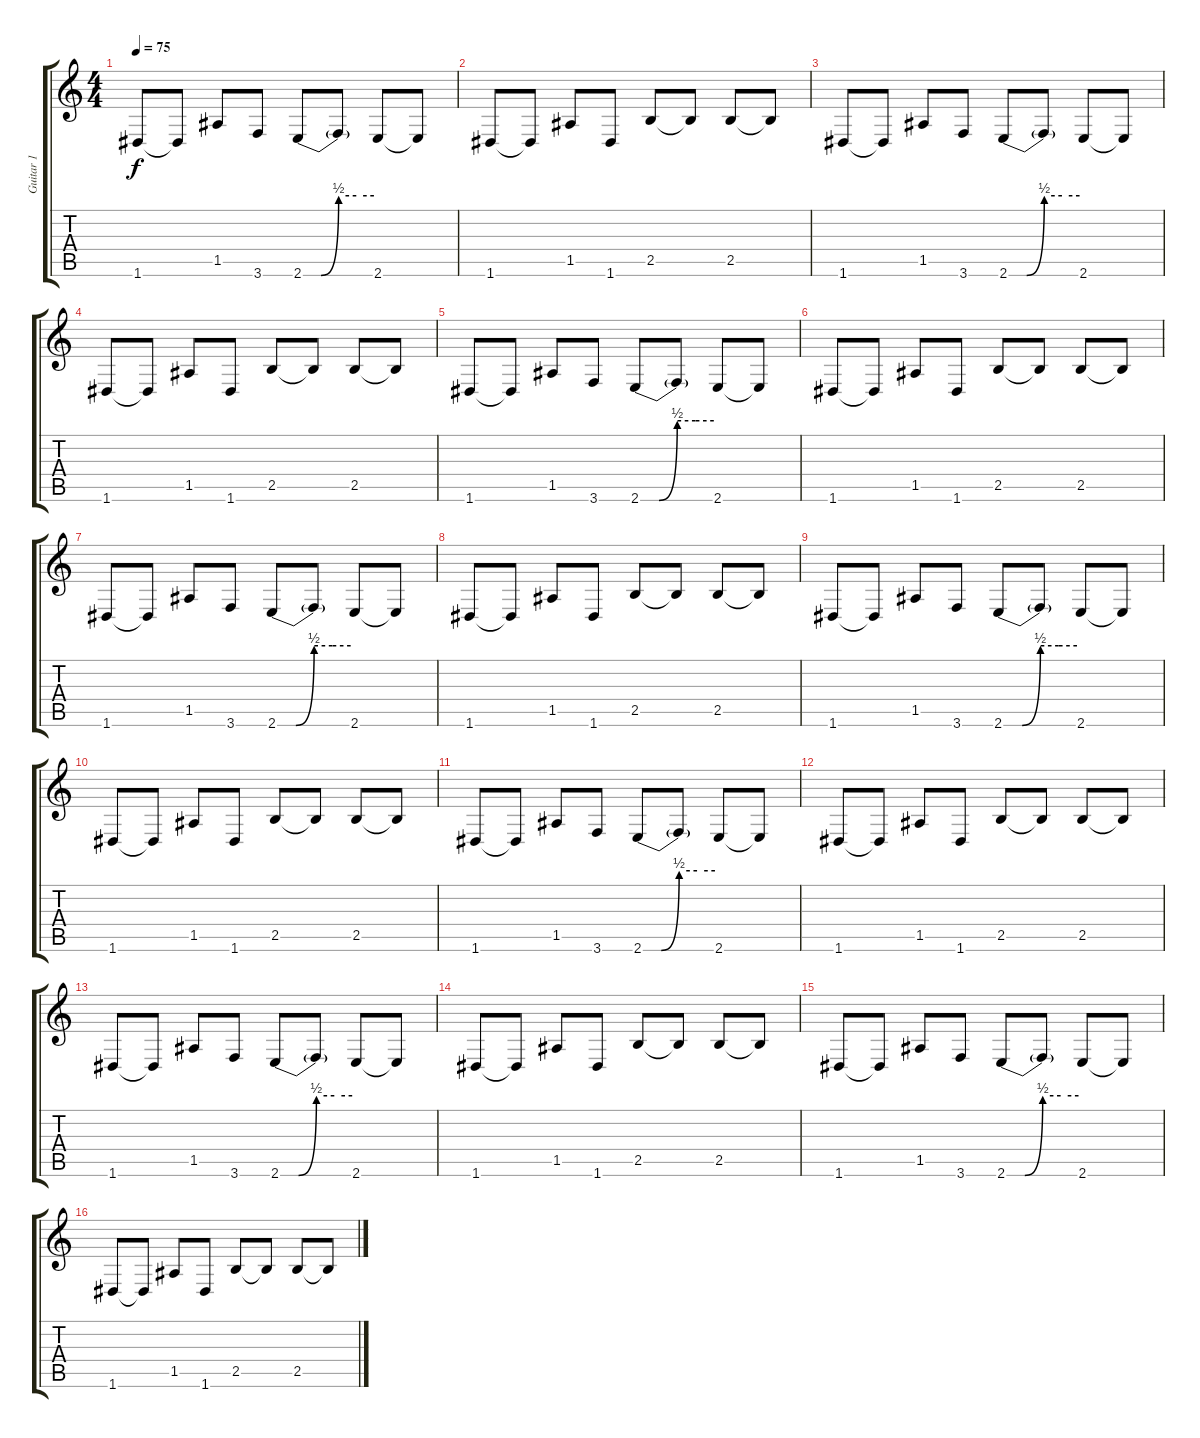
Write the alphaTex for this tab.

\track ("Guitar 1" "Guitar 1") {instrument distortionguitar}
\staff {score tabs}
\tuning (E4 B3 G3 D3 A2 D2) {hide}
\ts (4 4)
\tempo 75
\clef g2
\ks c
1.6.8{dy f} 1.6{t}.8 1.5.8 3.6.8 2.6{be (custom 0 0 15 0 30 2 45 2 60 2)}.8 2.6{t}.8 2.6.8 2.6{t}.8 |
1.6.8 1.6{t}.8 1.5.8 1.6.8 2.5.8 2.5{t}.8 2.5.8 2.5{t}.8 |
1.6.8 1.6{t}.8 1.5.8 3.6.8 2.6{be (custom 0 0 15 0 30 2 45 2 60 2)}.8 2.6{t}.8 2.6.8 2.6{t}.8 |
1.6.8 1.6{t}.8 1.5.8 1.6.8 2.5.8 2.5{t}.8 2.5.8 2.5{t}.8 |
1.6.8 1.6{t}.8 1.5.8 3.6.8 2.6{be (custom 0 0 15 0 30 2 45 2 60 2)}.8 2.6{t}.8 2.6.8 2.6{t}.8 |
1.6.8 1.6{t}.8 1.5.8 1.6.8 2.5.8 2.5{t}.8 2.5.8 2.5{t}.8 |
1.6.8 1.6{t}.8 1.5.8 3.6.8 2.6{be (custom 0 0 15 0 30 2 45 2 60 2)}.8 2.6{t}.8 2.6.8 2.6{t}.8 |
1.6.8 1.6{t}.8 1.5.8 1.6.8 2.5.8 2.5{t}.8 2.5.8 2.5{t}.8 |
1.6.8 1.6{t}.8 1.5.8 3.6.8 2.6{be (custom 0 0 15 0 30 2 45 2 60 2)}.8 2.6{t}.8 2.6.8 2.6{t}.8 |
1.6.8 1.6{t}.8 1.5.8 1.6.8 2.5.8 2.5{t}.8 2.5.8 2.5{t}.8 |
1.6.8 1.6{t}.8 1.5.8 3.6.8 2.6{be (custom 0 0 15 0 30 2 45 2 60 2)}.8 2.6{t}.8 2.6.8 2.6{t}.8 |
1.6.8 1.6{t}.8 1.5.8 1.6.8 2.5.8 2.5{t}.8 2.5.8 2.5{t}.8 |
1.6.8 1.6{t}.8 1.5.8 3.6.8 2.6{be (custom 0 0 15 0 30 2 45 2 60 2)}.8 2.6{t}.8 2.6.8 2.6{t}.8 |
1.6.8 1.6{t}.8 1.5.8 1.6.8 2.5.8 2.5{t}.8 2.5.8 2.5{t}.8 |
1.6.8 1.6{t}.8 1.5.8 3.6.8 2.6{be (custom 0 0 15 0 30 2 45 2 60 2)}.8 2.6{t}.8 2.6.8 2.6{t}.8 |
1.6.8 1.6{t}.8 1.5.8 1.6.8 2.5.8 2.5{t}.8 2.5.8 2.5{t}.8
